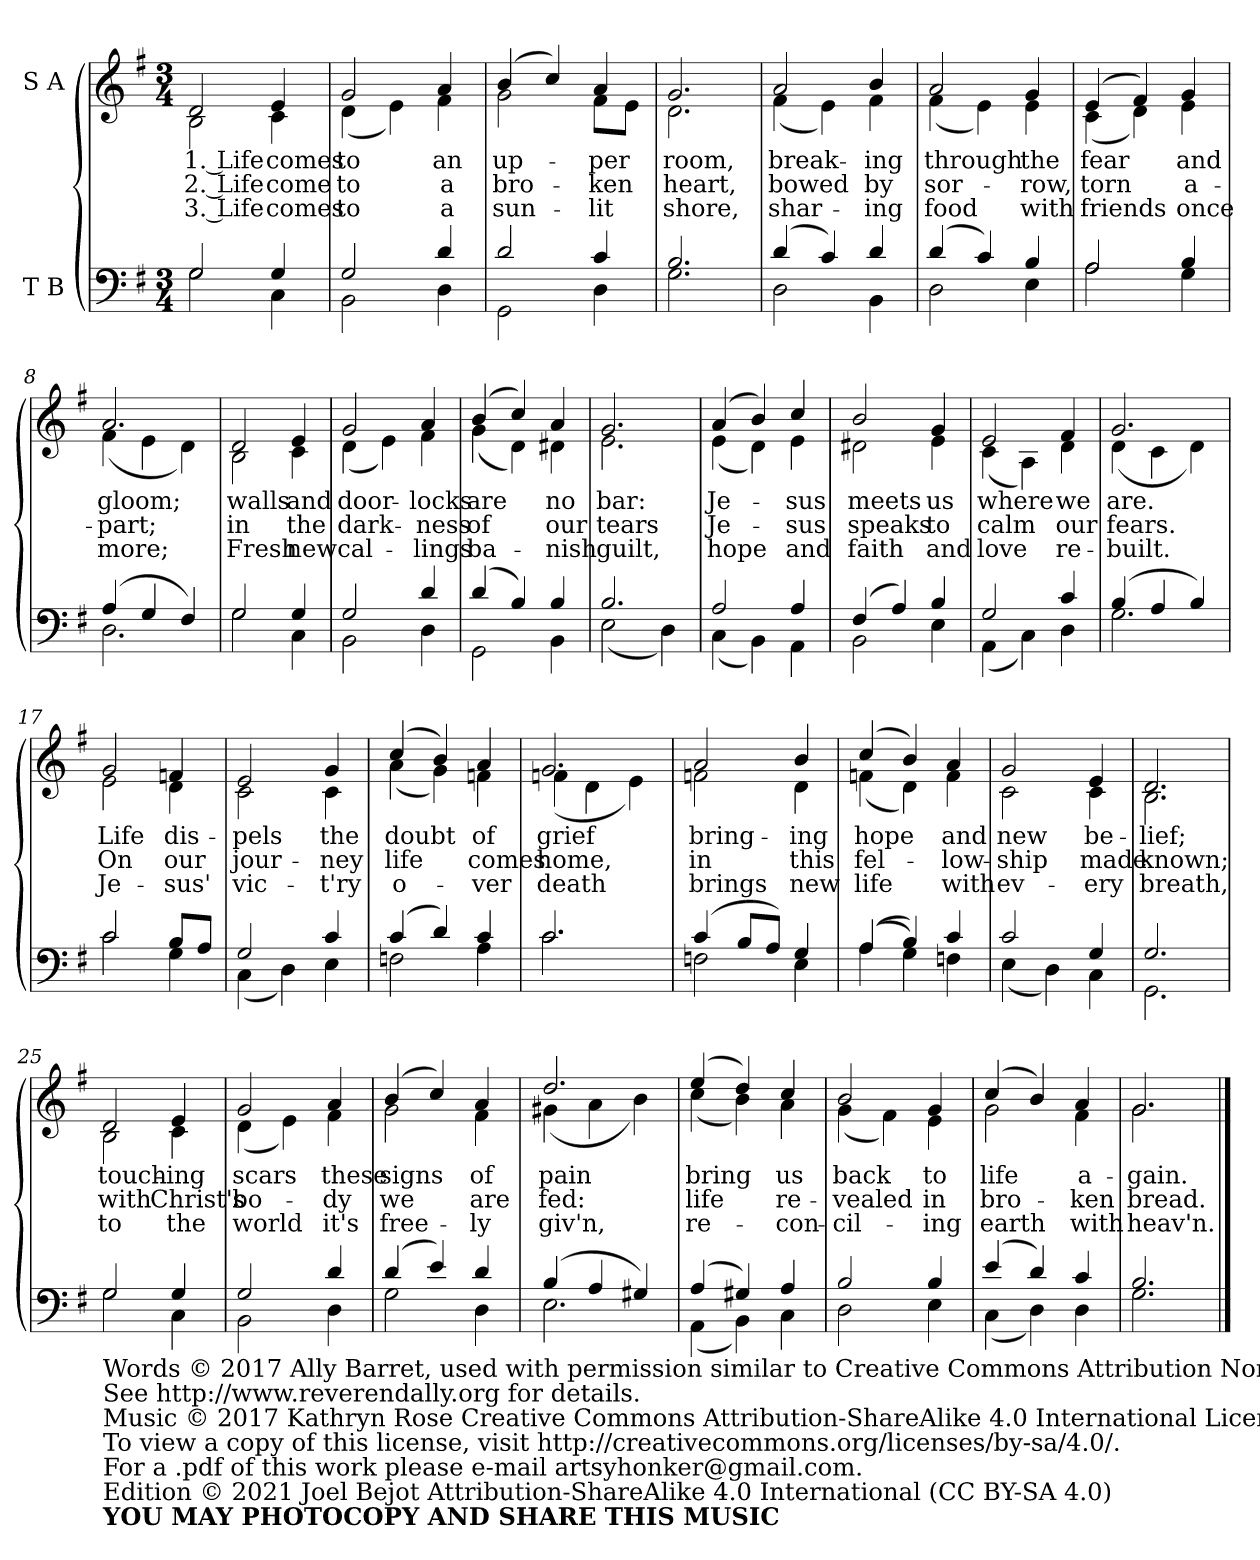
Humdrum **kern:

**kern	**kern	**text	**text	**text
*part2	*part1	*part1	*part1	*part1
*staff2	*staff1	*staff1	*staff1	*staff1
*I"T B	*I"S A	*	*	*
*clefF4	*clefG2	*	*	*
*k[f#]	*k[f#]	*	*	*
*M3/4	*M3/4	*	*	*
=1	=1	=1	=1	=1
*^	*	*	*	*
!	!	!	!LO:LY:b	!LO:LY:b	!LO:LY:b
*	*	*^	*	*	*
2G/	2G\	2d/	2B\	1. Life	2. Life	3. Life
!	!	!	!	!LO:LY:b	!LO:LY:b	!LO:LY:b
4G/	4C\	4e/	4c\	comes	come	comes
=2	=2	=2	=2	=2	=2	=2
!	!	!	!	!LO:LY:b	!LO:LY:b	!LO:LY:b
2G/	2BB\	2g/	(<4d\	to	to	to
.	.	.	4e\)	.	.	.
!	!	!	!	!LO:LY:b	!LO:LY:b	!LO:LY:b
4d/	4D\	4a/	4f#\	an	a	a
=3	=3	=3	=3	=3	=3	=3
!	!	!	!	!LO:LY:b	!LO:LY:b	!LO:LY:b
2d/	2GG\	(>4b/	2g\	up-	bro-	sun-
.	.	4cc/)	.	.	.	.
!	!	!	!	!LO:LY:b	!LO:LY:b	!LO:LY:b
4c/	4D\	4a/	8f#\L	-per	-ken	-lit
.	.	.	8e\J	.	.	.
=4	=4	=4	=4	=4	=4	=4
!	!	!	!	!LO:LY:b	!LO:LY:b	!LO:LY:b
2.B/	2.G\	2.g/	2.d\	room,	heart,	shore,
=5	=5	=5	=5	=5	=5	=5
!	!	!	!	!LO:LY:b	!LO:LY:b	!LO:LY:b
(>4d/	2D\	2a/	(<4f#\	break-	bowed	shar-
4c/)	.	.	4e\)	.	.	.
!	!	!	!	!LO:LY:b	!LO:LY:b	!LO:LY:b
4d/	4BB\	4b/	4f#\	-ing	by	-ing
=6	=6	=6	=6	=6	=6	=6
!	!	!	!	!LO:LY:b	!LO:LY:b	!LO:LY:b
(>4d/	2D\	2a/	(<4f#\	through	sor-	food
4c/)	.	.	4e\)	.	.	.
!	!	!	!	!LO:LY:b	!LO:LY:b	!LO:LY:b
4B/	4E\	4g/	4e\	the	-row,	with
=7	=7	=7	=7	=7	=7	=7
!	!	!	!	!LO:LY:b	!LO:LY:b	!LO:LY:b
2A/	2A\	(>4e/	(<4c\	fear	torn	friends
.	.	4f#/)	4d\)	.	.	.
!	!	!	!	!LO:LY:b	!LO:LY:b	!LO:LY:b
4B/	4G\	4g/	4e\	and	a-	once
=8	=8	=8	=8	=8	=8	=8
!	!	!	!	!LO:LY:b	!LO:LY:b	!LO:LY:b
(>4A/	2.D\	2.a/	(<4f#\	gloom;	-part;	more;
4G/	.	.	4e\	.	.	.
4F#/)	.	.	4d\)	.	.	.
!!LO:LB:g=z	!!
=9	=9	=9	=9	=9	=9	=9
!	!	!	!	!LO:LY:b	!LO:LY:b	!LO:LY:b
2G/	2G\	2d/	2B\	walls	in	Fresh
!	!	!	!	!LO:LY:b	!LO:LY:b	!LO:LY:b
4G/	4C\	4e/	4c\	and	the	new
=10	=10	=10	=10	=10	=10	=10
!	!	!	!	!LO:LY:b	!LO:LY:b	!LO:LY:b
2G/	2BB\	2g/	(<4d\	door-	dark-	cal-
.	.	.	4e\)	.	.	.
!	!	!	!	!LO:LY:b	!LO:LY:b	!LO:LY:b
4d/	4D\	4a/	4f#\	-locks	-ness	-lings
=11	=11	=11	=11	=11	=11	=11
!	!	!	!	!LO:LY:b	!LO:LY:b	!LO:LY:b
(>4d/	2GG\	(>4b/	(<4g\	are	of	ba-
4B/)	.	4cc/)	4d\)	.	.	.
!	!	!	!	!LO:LY:b	!LO:LY:b	!LO:LY:b
4B/	4BB\	4a/	4d#X\	no	our	-nish
=12	=12	=12	=12	=12	=12	=12
!	!	!	!	!LO:LY:b	!LO:LY:b	!LO:LY:b
2.B/	(<2E\	2.g/	2.e\	bar:	tears	guilt,
.	4D\)	.	.	.	.	.
=13	=13	=13	=13	=13	=13	=13
!	!	!	!	!LO:LY:b	!LO:LY:b	!LO:LY:b
2A/	(<4C\	(>4a/	(<4e\	Je-	Je-	hope
.	4BB\)	4b/)	4d\)	.	.	.
!	!	!	!	!LO:LY:b	!LO:LY:b	!LO:LY:b
4A/	4AA\	4cc/	4e\	-sus	-sus	and
=14	=14	=14	=14	=14	=14	=14
!	!	!	!	!LO:LY:b	!LO:LY:b	!LO:LY:b
(>4F#/	2BB\	2b/	2d#X\	meets	speaks	faith
4A/)	.	.	.	.	.	.
!	!	!	!	!LO:LY:b	!LO:LY:b	!LO:LY:b
4B/	4E\	4g/	4e\	us	to	and
=15	=15	=15	=15	=15	=15	=15
!	!	!	!	!LO:LY:b	!LO:LY:b	!LO:LY:b
2G/	(<4AA\	2e/	(<4c\	where	calm	love
.	4C\)	.	4A\)	.	.	.
!	!	!	!	!LO:LY:b	!LO:LY:b	!LO:LY:b
4c/	4D\	4f#/	4d\	we	our	re-
=16	=16	=16	=16	=16	=16	=16
!	!	!	!	!LO:LY:b	!LO:LY:b	!LO:LY:b
(>4B/	2.G\	2.g/	(<4d\	are.	fears.	-built.
4A/	.	.	4c\	.	.	.
4B/)	.	.	4d\)	.	.	.
!!LO:LB:g=z	!!
=17	=17	=17	=17	=17	=17	=17
!	!	!	!	!LO:LY:b	!LO:LY:b	!LO:LY:b
2c/	2c\	2g/	2e\	Life	On	Je-
!	!	!	!	!LO:LY:b	!LO:LY:b	!LO:LY:b
8B/L	4G\	4fn/	4d\	dis-	our	-sus'
8A/J	.	.	.	.	.	.
=18	=18	=18	=18	=18	=18	=18
!	!	!	!	!LO:LY:b	!LO:LY:b	!LO:LY:b
2G/	(<4C\	2e/	2c\	-pels	jour-	vic-
.	4D\)	.	.	.	.	.
!	!	!	!	!LO:LY:b	!LO:LY:b	!LO:LY:b
4c/	4E\	4g/	4c\	the	-ney	-t'ry
=19	=19	=19	=19	=19	=19	=19
!	!	!	!	!LO:LY:b	!LO:LY:b	!LO:LY:b
(>4c/	2Fn\	(>4cc/	(<4a\	doubt	life	o-
4d/)	.	4b/)	4g\)	.	.	.
!	!	!	!	!LO:LY:b	!LO:LY:b	!LO:LY:b
4c/	4A\	4a/	4fn\	of	comes	-ver
=20	=20	=20	=20	=20	=20	=20
!	!	!	!	!LO:LY:b	!LO:LY:b	!LO:LY:b
2.c/	2.c\	2.g/	(<4fn\	grief	home,	death
.	.	.	4d\	.	.	.
.	.	.	4e\)	.	.	.
=21	=21	=21	=21	=21	=21	=21
!	!	!	!	!LO:LY:b	!LO:LY:b	!LO:LY:b
(>4c/	2Fn\	2a/	2fn\	bring-	in	brings
8B/L	.	.	.	.	.	.
8A/J)	.	.	.	.	.	.
!	!	!	!	!LO:LY:b	!LO:LY:b	!LO:LY:b
4G/	4E\	4b/	4d\	-ing	this	new
=22	=22	=22	=22	=22	=22	=22
!	!	!	!	!LO:LY:b	!LO:LY:b	!LO:LY:b
(>(>4A/	4A\	(>4cc/	(<4fn\	hope	fel-	life
4B/)	4G\)	4b/)	4d\)	.	.	.
!	!	!	!	!LO:LY:b	!LO:LY:b	!LO:LY:b
4c/	4Fn\	4a/	4f\	and	-low-	with
=23	=23	=23	=23	=23	=23	=23
!	!	!	!	!LO:LY:b	!LO:LY:b	!LO:LY:b
2c/	(<4E\	2g/	2c\	new	-ship	ev-
.	4D\)	.	.	.	.	.
!	!	!	!	!LO:LY:b	!LO:LY:b	!LO:LY:b
4G/	4C\	4e/	4c\	be-	made	-ery
=24	=24	=24	=24	=24	=24	=24
!	!	!	!	!LO:LY:b	!LO:LY:b	!LO:LY:b
2.G/	2.GG\	2.d/	2.B\	-lief;	known;	breath,
!!LO:LB:g=z	!!
=25	=25	=25	=25	=25	=25	=25
!LO:TX:b:t=Words © 2017 Ally Barret, used with permission similar to Creative Commons Attribution Non-Commercial.	!	!	!	!	!	!
!LO:TX:b:t=See http&colon;//www.reverendally.org for details.	!	!	!	!	!	!
!LO:TX:b:t=Music © 2017 Kathryn Rose Creative Commons Attribution-ShareAlike 4.0 International License.	!	!	!	!	!	!
!LO:TX:b:t=To view a copy of this license, visit http&colon;//creativecommons.org/licenses/by-sa/4.0/.	!	!	!	!	!	!
!LO:TX:b:t=For a .pdf of this work please e-mail artsyhonker@gmail.com.	!	!	!	!	!	!
!LO:TX:b:t=Edition © 2021 Joel Bejot Attribution-ShareAlike 4.0 International (CC BY-SA 4.0)	!	!	!	!	!	!
!LO:TX:b:B:t=YOU MAY PHOTOCOPY AND SHARE THIS MUSIC	!	!	!	!	!	!
!	!	!	!	!LO:LY:b	!LO:LY:b	!LO:LY:b
2G/	2G\	2d/	2B\	touch-	with	to
!	!	!	!	!LO:LY:b	!LO:LY:b	!LO:LY:b
4G/	4C\	4e/	4c\	-ing	Christ's	the
=26	=26	=26	=26	=26	=26	=26
!	!	!	!	!LO:LY:b	!LO:LY:b	!LO:LY:b
2G/	2BB\	2g/	(<4d\	scars	bo-	world
.	.	.	4e\)	.	.	.
!	!	!	!	!LO:LY:b	!LO:LY:b	!LO:LY:b
4d/	4D\	4a/	4f#\	these	-dy	it's
=27	=27	=27	=27	=27	=27	=27
!	!	!	!	!LO:LY:b	!LO:LY:b	!LO:LY:b
(>4d/	2G\	(>4b/	2g\	signs	we	free-
4e/)	.	4cc/)	.	.	.	.
!	!	!	!	!LO:LY:b	!LO:LY:b	!LO:LY:b
4d/	4D\	4a/	4f#\	of	are	-ly
=28	=28	=28	=28	=28	=28	=28
!	!	!	!	!LO:LY:b	!LO:LY:b	!LO:LY:b
(>4B/	2.E\	2.dd/	(<4g#X\	pain	fed:	giv'n,
4A/	.	.	4a\	.	.	.
4G#X/)	.	.	4b\)	.	.	.
=29	=29	=29	=29	=29	=29	=29
!	!	!	!	!LO:LY:b	!LO:LY:b	!LO:LY:b
(>4A/	(<4AA\	(>4ee/	(<4cc\	bring	life	re-
4G#X/)	4BB\)	4dd/)	4b\)	.	.	.
!	!	!	!	!LO:LY:b	!LO:LY:b	!LO:LY:b
4A/	4C\	4cc/	4a\	us	re-	-con-
=30	=30	=30	=30	=30	=30	=30
!	!	!	!	!LO:LY:b	!LO:LY:b	!LO:LY:b
2B/	2D\	2b/	(<4g\	back	-vealed	-cil-
.	.	.	4f#\)	.	.	.
!	!	!	!	!LO:LY:b	!LO:LY:b	!LO:LY:b
4B/	4E\	4g/	4e\	to	in	-ing
=31	=31	=31	=31	=31	=31	=31
!	!	!	!	!LO:LY:b	!LO:LY:b	!LO:LY:b
(>4e/	(<4C\	(>4cc/	2g\	life	bro-	earth
4d/)	4D\)	4b/)	.	.	.	.
!	!	!	!	!LO:LY:b	!LO:LY:b	!LO:LY:b
4c/	4D\	4a/	4f#\	a-	-ken	with
=32	=32	=32	=32	=32	=32	=32
!	!	!	!	!LO:LY:b	!LO:LY:b	!LO:LY:b
2.B/	2.G\	2.g/	2.g\	-gain.	bread.	heav'n.
*v	*v	*	*	*	*	*
*	*v	*v	*	*	*
==	==	==	==	==
*-	*-	*-	*-	*-
